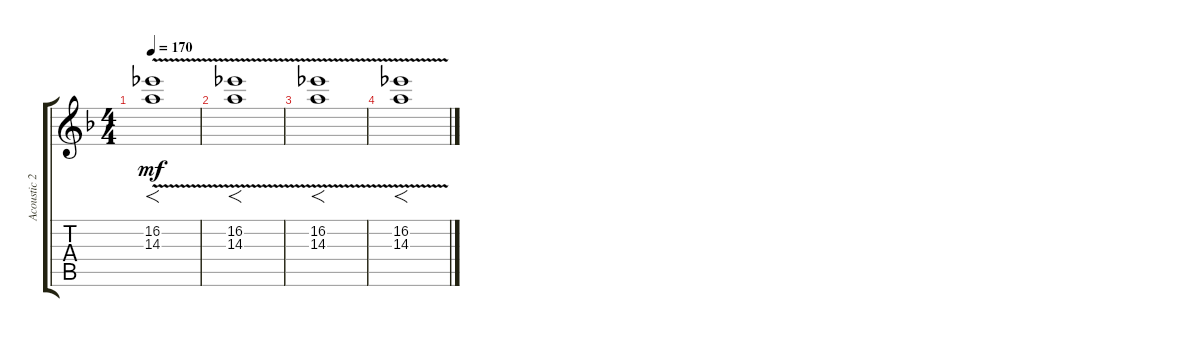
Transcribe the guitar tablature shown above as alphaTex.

\track ("Acoustic 2" "Acoustic 2") {instrument acousticguitarnylon}
\staff {score tabs}
\tuning (E4 B3 G3 D3 A2 E2) {hide}
\ts (4 4)
\tempo 170
\clef g2
\ks dminor
(16.2{v} 14.3{v}).1{f dy mf} |
(16.2{v} 14.3{v}).1{f} |
(16.2{v} 14.3{v}).1{f} |
(16.2{v} 14.3{v}).1{f}
